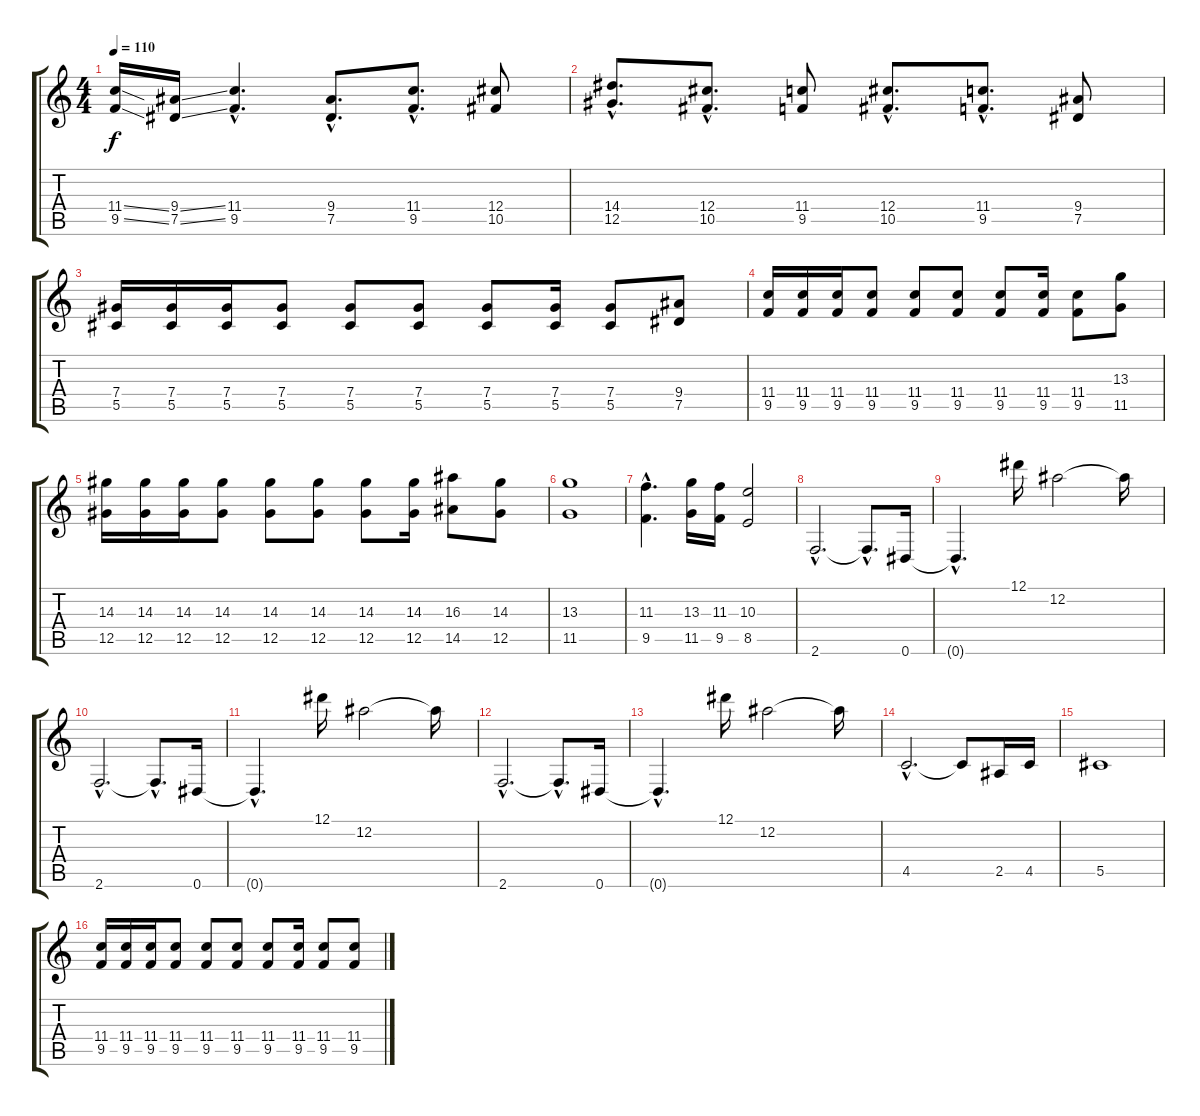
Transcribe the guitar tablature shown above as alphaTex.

\track "" {instrument distortionguitar}
\staff {score tabs}
\tuning (Eb4 Bb3 Gb3 Db3 Ab2 Eb2) {hide}
\ts (4 4)
\tempo 110
\clef g2
\ks c
(11.4{ss} 9.5{ss}).16{dy f} (9.4{ss} 7.5{ss}).16 (11.4{hac} 9.5{hac}).4{d} (9.4{hac} 7.5{hac}).8{d} (11.4{hac} 9.5{hac}).8{d} (12.4 10.5).8 |
(14.4{hac} 12.5{hac}).8{d} (12.4{hac} 10.5{hac}).8{d} (11.4 9.5).8 (12.4{hac} 10.5{hac}).8{d} (11.4{hac} 9.5{hac}).8{d} (9.4 7.5).8 |
(7.4 5.5).16 (7.4 5.5).16 (7.4 5.5).16 (7.4 5.5).8 (7.4 5.5).8 (7.4 5.5).8 (7.4 5.5).8 (7.4 5.5).16 (7.4 5.5).8 (9.4 7.5).8 |
(11.4 9.5).16 (11.4 9.5).16 (11.4 9.5).16 (11.4 9.5).8 (11.4 9.5).8 (11.4 9.5).8 (11.4 9.5).8 (11.4 9.5).16 (11.4 9.5).8 (13.3 11.5).8 |
(14.3 12.5).16 (14.3 12.5).16 (14.3 12.5).16 (14.3 12.5).8 (14.3 12.5).8 (14.3 12.5).8 (14.3 12.5).8 (14.3 12.5).16 (16.3 14.5).8 (14.3 12.5).8 |
(13.3 11.5).1 |
(11.3{hac} 9.5{hac}).4{d} (13.3 11.5).16 (11.3 9.5).16 (10.3 8.5).2 |
2.6{hac}.2{d} 2.6{hac t}.8{d} 0.6.16 |
0.6{hac t}.4{d} 12.1.16 12.2.2 12.2{t}.16 |
2.6{hac}.2{d} 2.6{hac t}.8{d} 0.6.16 |
0.6{hac t}.4{d} 12.1.16 12.2.2 12.2{t}.16 |
2.6{hac}.2{d} 2.6{hac t}.8{d} 0.6.16 |
0.6{hac t}.4{d} 12.1.16 12.2.2 12.2{t}.16 |
4.5{hac}.2{d} 4.5{t}.8 2.5.16 4.5.16 |
5.5.1 |
(11.4 9.5).16 (11.4 9.5).16 (11.4 9.5).16 (11.4 9.5).8 (11.4 9.5).8 (11.4 9.5).8 (11.4 9.5).8 (11.4 9.5).16 (11.4 9.5).8 (11.4 9.5).8
